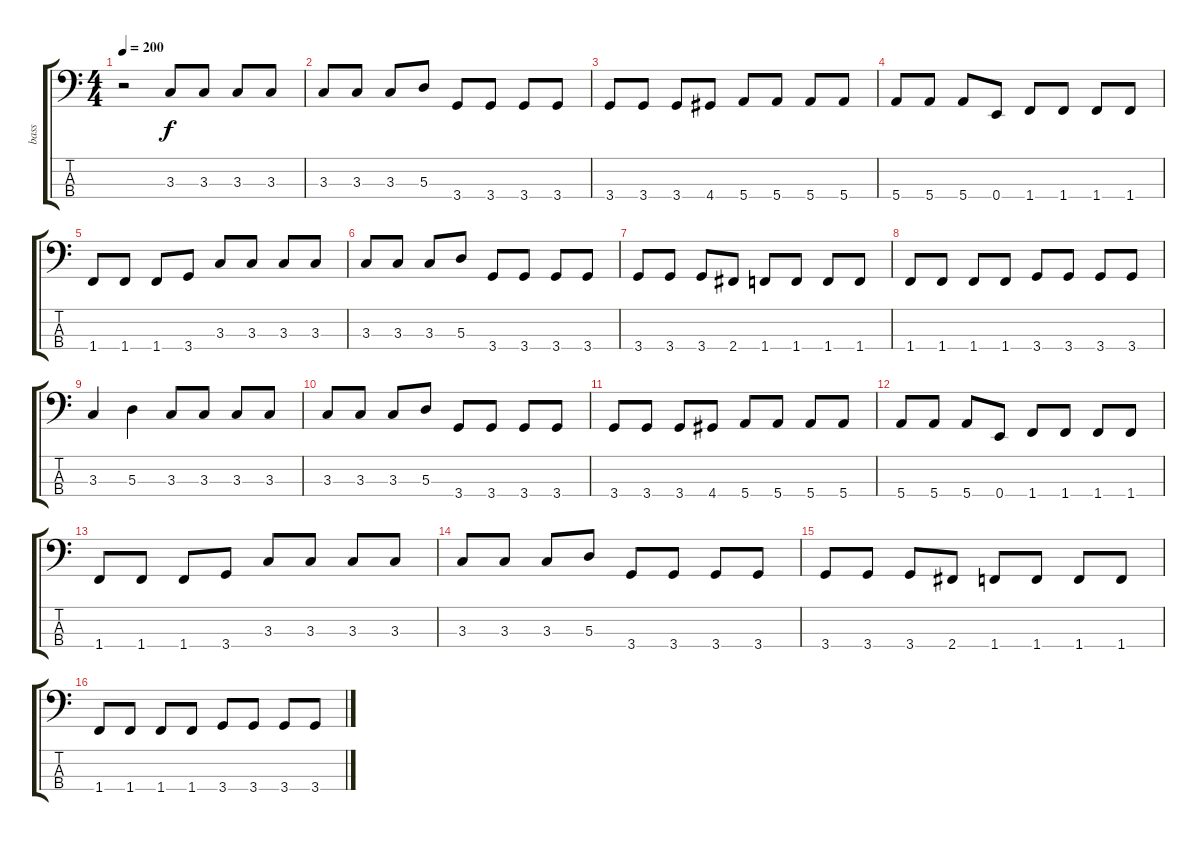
\track ("bass " "bass ") {instrument electricbassfinger}
\staff {score tabs}
\tuning (G2 D2 A1 E1) {hide}
\ts (4 4)
\tempo 200
\clef f4
\ks c
r.2{dy f instrument electricbassfinger} 3.3.8 3.3.8 3.3.8 3.3.8 |
3.3.8 3.3.8 3.3.8 5.3.8 3.4.8 3.4.8 3.4.8 3.4.8 |
3.4.8 3.4.8 3.4.8 4.4.8 5.4.8 5.4.8 5.4.8 5.4.8 |
5.4.8 5.4.8 5.4.8 0.4.8 1.4.8 1.4.8 1.4.8 1.4.8 |
1.4.8 1.4.8 1.4.8 3.4.8 3.3.8 3.3.8 3.3.8 3.3.8 |
3.3.8 3.3.8 3.3.8 5.3.8 3.4.8 3.4.8 3.4.8 3.4.8 |
3.4.8 3.4.8 3.4.8 2.4.8 1.4.8 1.4.8 1.4.8 1.4.8 |
1.4.8 1.4.8 1.4.8 1.4.8 3.4.8 3.4.8 3.4.8 3.4.8 |
3.3.4 5.3.4 3.3.8 3.3.8 3.3.8 3.3.8 |
3.3.8 3.3.8 3.3.8 5.3.8 3.4.8 3.4.8 3.4.8 3.4.8 |
3.4.8 3.4.8 3.4.8 4.4.8 5.4.8 5.4.8 5.4.8 5.4.8 |
5.4.8 5.4.8 5.4.8 0.4.8 1.4.8 1.4.8 1.4.8 1.4.8 |
1.4.8 1.4.8 1.4.8 3.4.8 3.3.8 3.3.8 3.3.8 3.3.8 |
3.3.8 3.3.8 3.3.8 5.3.8 3.4.8 3.4.8 3.4.8 3.4.8 |
3.4.8 3.4.8 3.4.8 2.4.8 1.4.8 1.4.8 1.4.8 1.4.8 |
1.4.8 1.4.8 1.4.8 1.4.8 3.4.8 3.4.8 3.4.8 3.4.8
